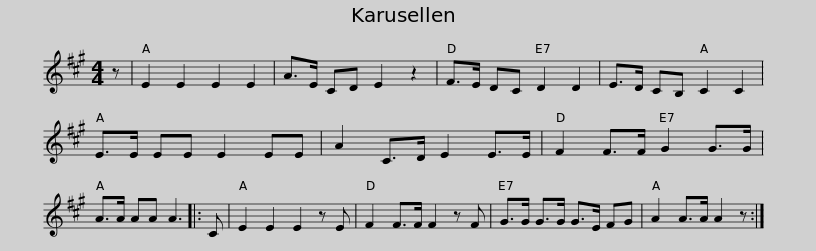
X:1
L:1/8
M:4/4
I:linebreak $
K:A
V:1 treble
V:1
 z | E2 E2 E2 E2 | A>E CD E2 z2 | F>E DC D2 D2 | E>D CB, C2 C2 | %5
 E>E EE E2 EE | A2 C>D E2 E>E |$ F2 F>F G2 G>G | A>A AA A3 |: C | %10
 E2 E2 E2 z E | F2 F>F F2 z F | G>G G>G G>E FG | A2 A>A A2 z :| %14
